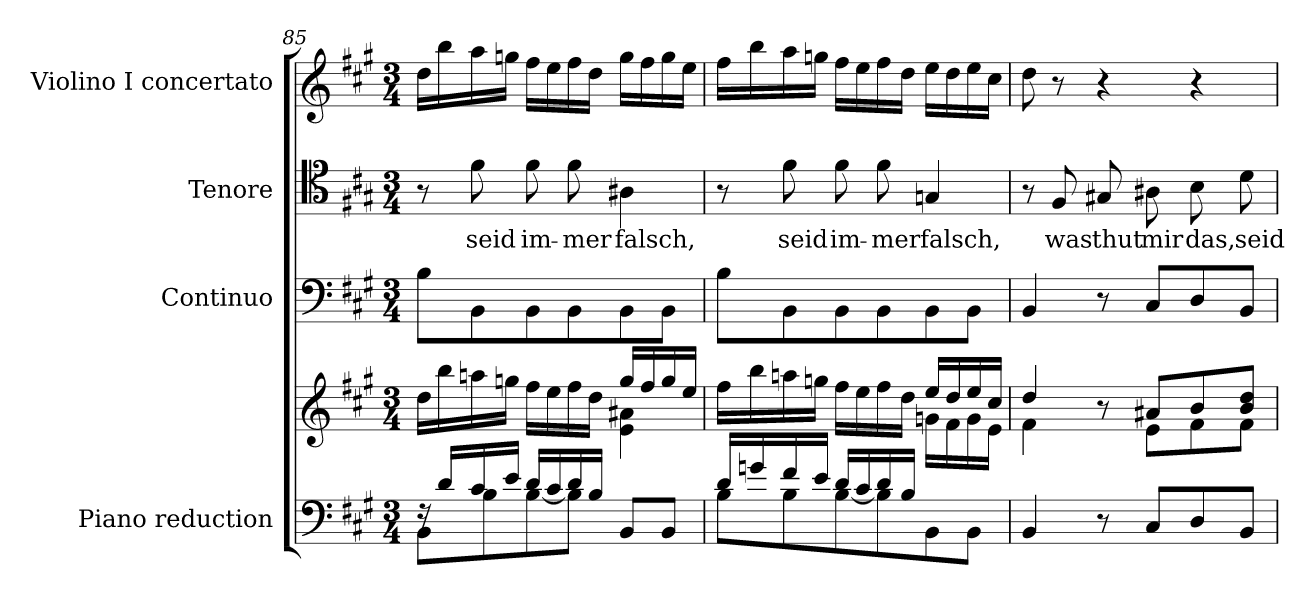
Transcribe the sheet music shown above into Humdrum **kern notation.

**kern	**kern	**kern	**kern	**text	**kern
*part4	*part4	*part3	*part2	*part2	*part1
*staff5	*staff4	*staff3	*staff2	*staff2	*staff1
*I"Piano reduction	*	*I"Continuo	*I"Tenore	*	*I"Violino I concertato
*I'Pno	*	*	*	*	*I'Vln
!!LO:LB:g=z
*clefF4	*clefG2	*clefF4	*clefC4	*	*clefG2
*k[f#c#g#]	*k[f#c#g#]	*k[f#c#g#]	*k[f#c#g#]	*	*k[f#c#g#]
*M3/4	*M3/4	*M3/4	*M3/4	*	*M3/4
=85	=85	=85	=85	=85	=85
*^	*^	*	*	*	*
16rF	8BB\L	16dd\LL	2ryy	8B\L	8r	.	16dd\LL
16d/LL	.	16bb\	.	.	.	.	16bb\
!	!	!	!	!	!	!LO:LY:b	!
16c#/	8B\	16aan\	.	8BB\	8f#\	seid	16aa\
16e/JJ	.	16ggn\JJ	.	.	.	.	16ggn\JJ
!	!	!	!	!	!	!LO:LY:b	!
16d/LL	[8B\	16ff#\LL	.	8BB\	8f#\	im-	16ff#\LL
16c#/	.	16ee\	.	.	.	.	16ee\
!	!	!	!	!	!	!LO:LY:b	!
16d/	8B\J]	16ff#\	.	8BB\	8f#\	-mer	16ff#\
16B/JJ	.	16dd\JJ	.	.	.	.	16dd\JJ
!	!	!	!	!	!	!LO:LY:b	!
4ryy	8BB/L	16gg/LL	4e\ 4a#X\	8BB\	4A#X\	falsch,	16gg\LL
.	.	16ff#/	.	.	.	.	16ff#\
.	8BB/J	16gg/	.	8BB\J	.	.	16gg\
.	.	16ee/JJ	.	.	.	.	16ee\JJ
=86	=86	=86	=86	=86	=86	=86	=86
16d/LL	8B\L	16ff#\LL	2ryy	8B\L	8r	.	16ff#\LL
16gn/	.	16bb\	.	.	.	.	16bb\
!	!	!	!	!	!	!LO:LY:b	!
16f#/	8B\	16aan\	.	8BB\	8f#\	seid	16aa\
16e/JJ	.	16ggn\JJ	.	.	.	.	16ggn\JJ
!	!	!	!	!	!	!LO:LY:b	!
16d/LL	[8B\	16ff#\LL	.	8BB\	8f#\	im-	16ff#\LL
16c#/	.	16ee\	.	.	.	.	16ee\
!	!	!	!	!	!	!LO:LY:b	!
16d/	8B\]	16ff#\	.	8BB\	8f#\	-mer	16ff#\
16B/JJ	.	16dd\JJ	.	.	.	.	16dd\JJ
!	!	!	!	!	!	!LO:LY:b	!
4ryy	8BB\	16ee/LL	16gn\LL	8BB\	4Gn/	falsch,	16ee\LL
.	.	16dd/	16f#\	.	.	.	16dd\
.	8BB\J	16ee/	16g\	8BB\J	.	.	16ee\
.	.	16cc#/JJ	16e\JJ	.	.	.	16cc#\JJ
*v	*v	*	*	*	*	*	*
=87	=87	=87	=87	=87	=87	=87
4BB/	4dd/	4f#\	4BB/	8r	.	8dd\
!	!	!	!	!	!LO:LY:b	!
.	.	.	.	8F#/	was	8r
!	!	!	!	!	!LO:LY:b	!
8r	8r	8ryy	8r	8G#X/	thut	4r
!	!	!	!	!	!LO:LY:b	!
8C#/L	8a#X/L	8e\L	8C#/L	8A#X\	mir	.
!	!	!	!	!	!LO:LY:b	!
8D/	8b/	8f#\	8D/	8B\	das,	4r
!	!	!	!	!	!LO:LY:b	!
8BB/J	8b/ 8dd/J	8f#\J	8BB/J	8d\	seid	.
*	*v	*v	*	*	*	*
=	=	=	=	=	=
*-	*-	*-	*-	*-	*-
